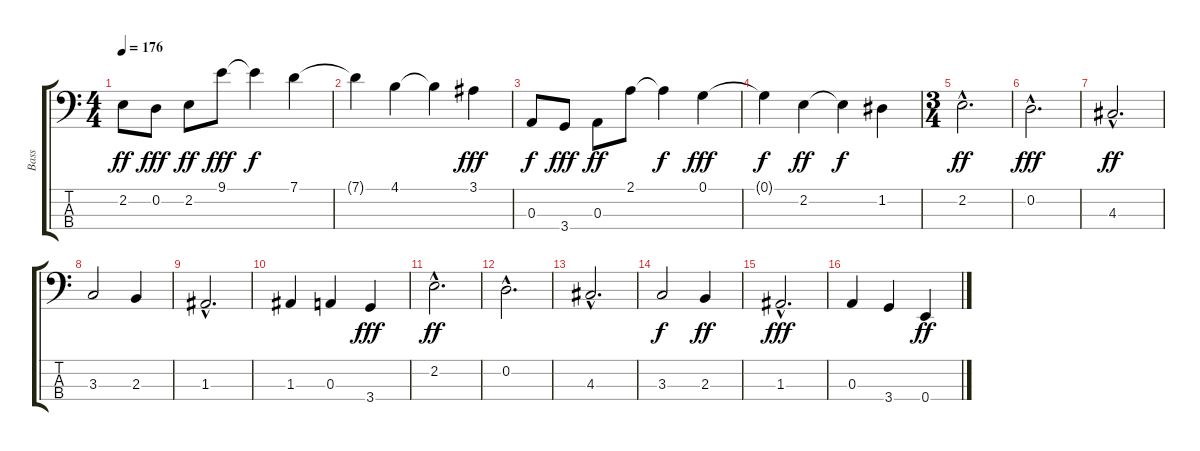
\track ("Bass" "Bass") {instrument electricbasspick}
\staff {score tabs}
\tuning (G2 D2 A1 E1) {hide}
\ts (4 4)
\tempo 176
\clef f4
\ks c
2.2.8{dy ff} 0.2.8{dy fff} 2.2.8{dy ff} 9.1.8{dy fff} 9.1{t}.4{dy f} 7.1.4 |
7.1{t}.4 4.1.4 4.1{t}.4 3.1.4{dy fff} |
0.3.8{dy f} 3.4.8{dy fff} 0.3.8{dy ff} 2.1.8 2.1{t}.4{dy f} 0.1.4{dy fff} |
0.1{t}.4{dy f} 2.2.4{dy ff} 2.2{t}.4{dy f} 1.2.4 |
\ts (3 4)
2.2{hac}.2{d dy ff} |
0.2{hac}.2{d dy fff} |
4.3{hac}.2{d dy ff} |
3.3.2 2.3.4 |
1.3{hac}.2{d} |
1.3.4 0.3.4 3.4.4{dy fff} |
2.2{hac}.2{d dy ff} |
0.2{hac}.2{d} |
4.3{hac}.2{d} |
3.3.2{dy f} 2.3.4{dy ff} |
1.3{hac}.2{d dy fff} |
0.3.4 3.4.4 0.4.4{dy ff}
